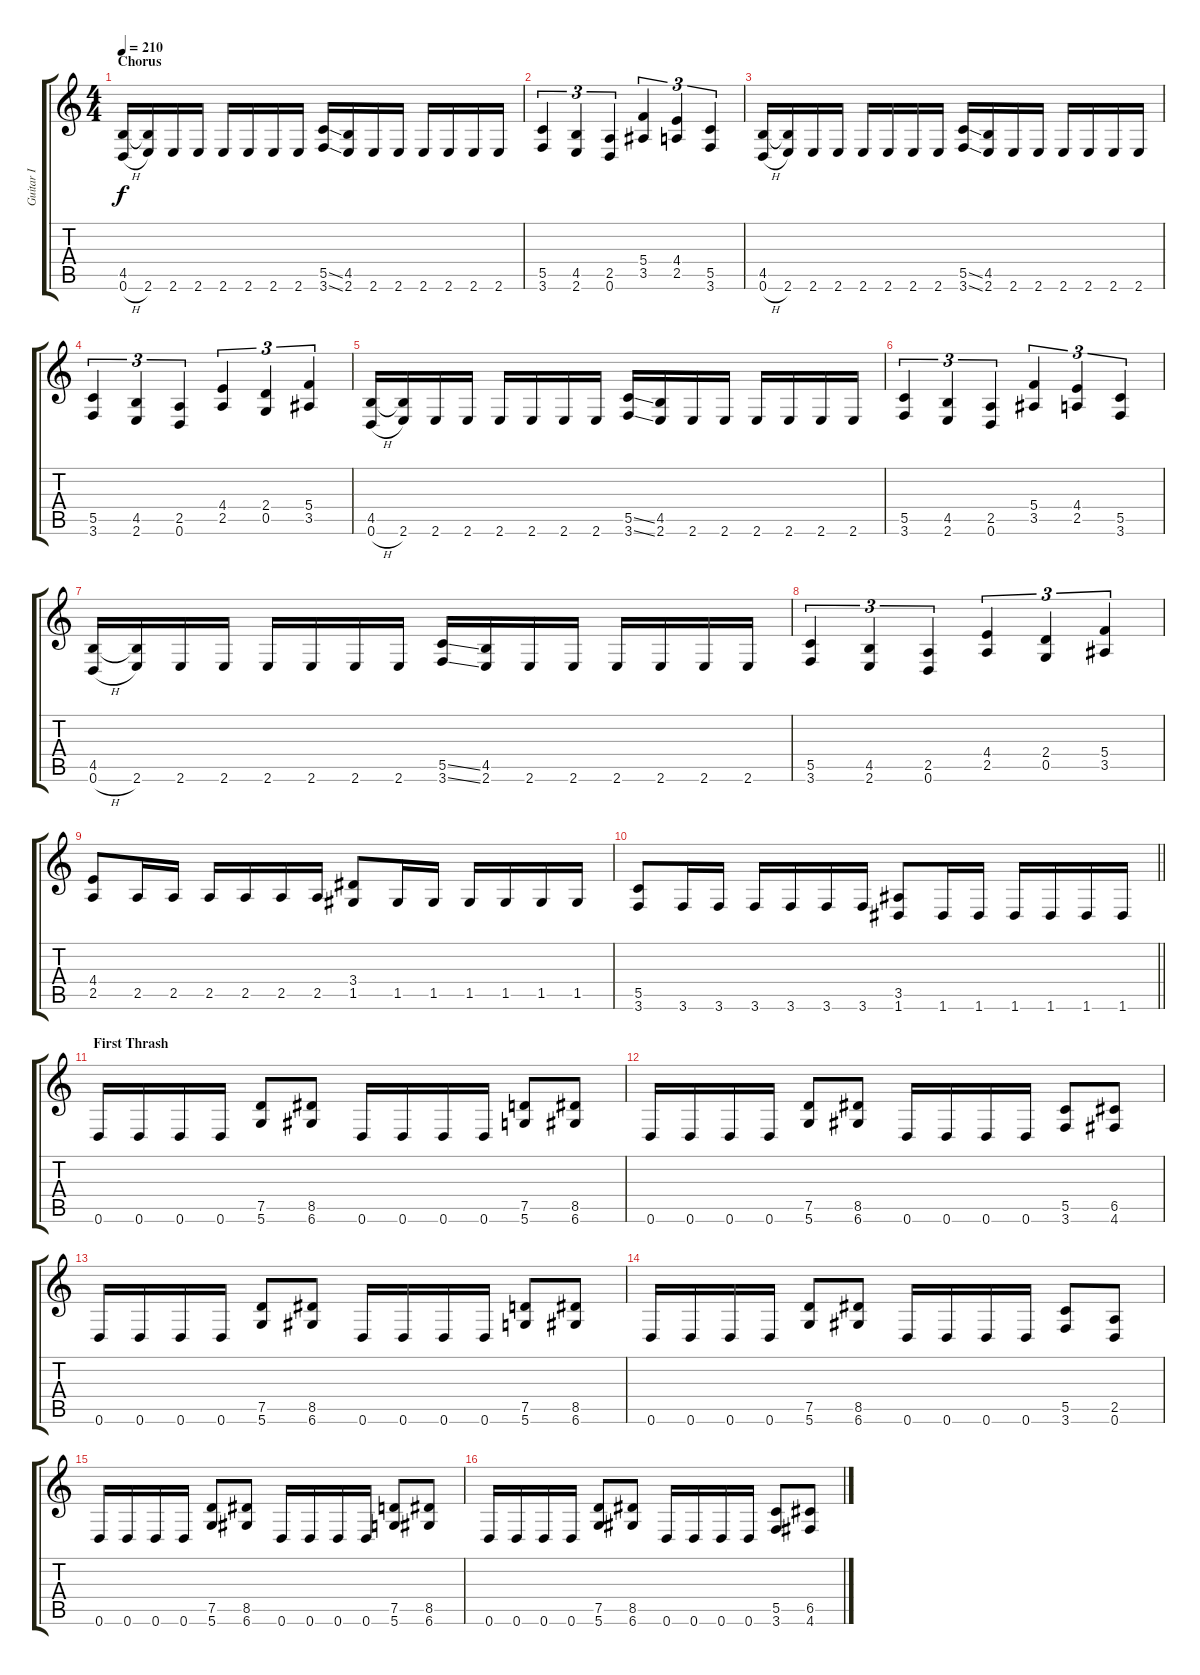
\track ("Guitar I" "Guitar I") {instrument distortionguitar}
\staff {score tabs}
\tuning (D4 A3 F3 C3 G2 D2) {hide}
\ts (4 4)
\section ("" "Chorus")
\tempo 210
\clef g2
\ks c
(4.5 0.6{h}).16{dy f} (4.5{t} 2.6).16 2.6.16 2.6.16 2.6.16 2.6.16 2.6.16 2.6.16 (5.5{ss} 3.6{ss}).16 (4.5 2.6).16 2.6.16 2.6.16 2.6.16 2.6.16 2.6.16 2.6.16 |
(5.5 3.6).4{tu (3 2)} (4.5 2.6).4{tu (3 2)} (2.5 0.6).4{tu (3 2)} (5.4 3.5).4{tu (3 2)} (4.4 2.5).4{tu (3 2)} (5.5 3.6).4{tu (3 2)} |
(4.5 0.6{h}).16 (4.5{t} 2.6).16 2.6.16 2.6.16 2.6.16 2.6.16 2.6.16 2.6.16 (5.5{ss} 3.6{ss}).16 (4.5 2.6).16 2.6.16 2.6.16 2.6.16 2.6.16 2.6.16 2.6.16 |
(5.5 3.6).4{tu (3 2)} (4.5 2.6).4{tu (3 2)} (2.5 0.6).4{tu (3 2)} (4.4 2.5).4{tu (3 2)} (2.4 0.5).4{tu (3 2)} (5.4 3.5).4{tu (3 2)} |
(4.5 0.6{h}).16 (4.5{t} 2.6).16 2.6.16 2.6.16 2.6.16 2.6.16 2.6.16 2.6.16 (5.5{ss} 3.6{ss}).16 (4.5 2.6).16 2.6.16 2.6.16 2.6.16 2.6.16 2.6.16 2.6.16 |
(5.5 3.6).4{tu (3 2)} (4.5 2.6).4{tu (3 2)} (2.5 0.6).4{tu (3 2)} (5.4 3.5).4{tu (3 2)} (4.4 2.5).4{tu (3 2)} (5.5 3.6).4{tu (3 2)} |
(4.5 0.6{h}).16 (4.5{t} 2.6).16 2.6.16 2.6.16 2.6.16 2.6.16 2.6.16 2.6.16 (5.5{ss} 3.6{ss}).16 (4.5 2.6).16 2.6.16 2.6.16 2.6.16 2.6.16 2.6.16 2.6.16 |
(5.5 3.6).4{tu (3 2)} (4.5 2.6).4{tu (3 2)} (2.5 0.6).4{tu (3 2)} (4.4 2.5).4{tu (3 2)} (2.4 0.5).4{tu (3 2)} (5.4 3.5).4{tu (3 2)} |
(4.4 2.5).8 2.5.16 2.5.16 2.5.16 2.5.16 2.5.16 2.5.16 (3.4 1.5).8 1.5.16 1.5.16 1.5.16 1.5.16 1.5.16 1.5.16 |
\barLineRight lightlight
(5.5 3.6).8 3.6.16 3.6.16 3.6.16 3.6.16 3.6.16 3.6.16 (3.5 1.6).8 1.6.16 1.6.16 1.6.16 1.6.16 1.6.16 1.6.16 |
\section ("" "First Thrash")
0.6.16 0.6.16 0.6.16 0.6.16 (7.5 5.6).8 (8.5 6.6).8 0.6.16 0.6.16 0.6.16 0.6.16 (7.5 5.6).8 (8.5 6.6).8 |
0.6.16 0.6.16 0.6.16 0.6.16 (7.5 5.6).8 (8.5 6.6).8 0.6.16 0.6.16 0.6.16 0.6.16 (5.5 3.6).8 (6.5 4.6).8 |
0.6.16 0.6.16 0.6.16 0.6.16 (7.5 5.6).8 (8.5 6.6).8 0.6.16 0.6.16 0.6.16 0.6.16 (7.5 5.6).8 (8.5 6.6).8 |
0.6.16 0.6.16 0.6.16 0.6.16 (7.5 5.6).8 (8.5 6.6).8 0.6.16 0.6.16 0.6.16 0.6.16 (5.5 3.6).8 (2.5 0.6).8 |
0.6.16 0.6.16 0.6.16 0.6.16 (7.5 5.6).8 (8.5 6.6).8 0.6.16 0.6.16 0.6.16 0.6.16 (7.5 5.6).8 (8.5 6.6).8 |
0.6.16 0.6.16 0.6.16 0.6.16 (7.5 5.6).8 (8.5 6.6).8 0.6.16 0.6.16 0.6.16 0.6.16 (5.5 3.6).8 (6.5 4.6).8
